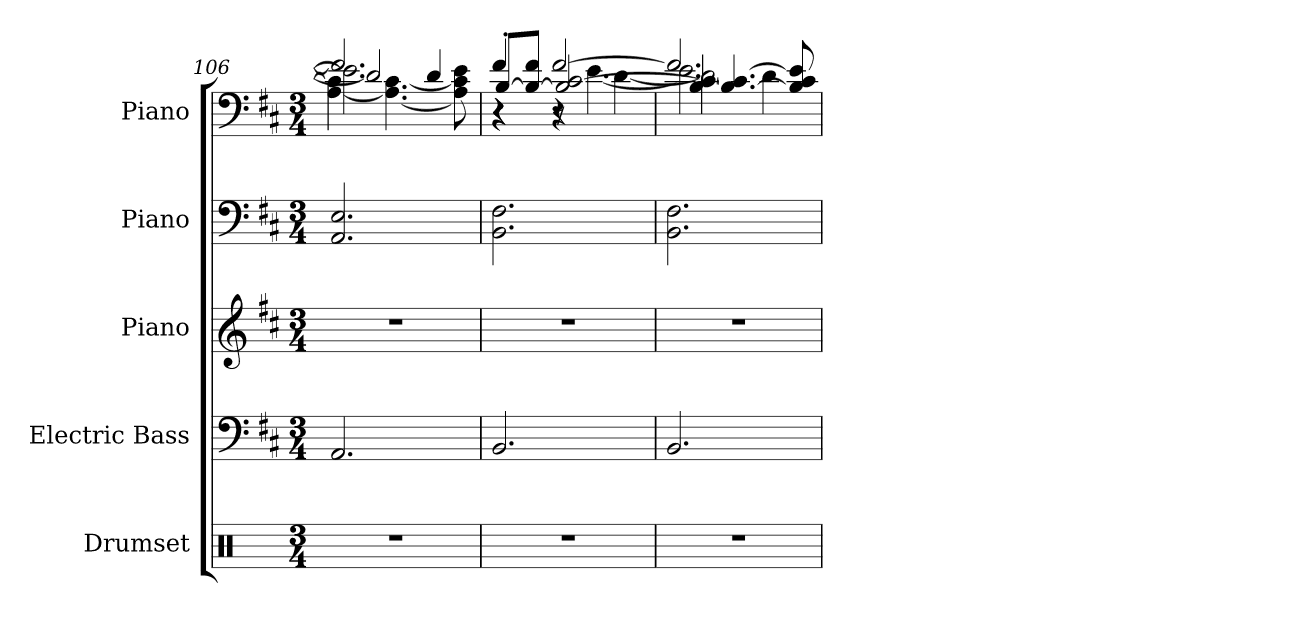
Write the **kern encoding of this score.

**kern	**kern	**kern	**kern	**kern
*part5	*part4	*part3	*part2	*part1
*staff5	*staff4	*staff3	*staff2	*staff1
*I"Drumset	*I"Electric Bass	*I"Piano	*I"Piano	*I"Piano
*I'D. Set	*I'El. B.	*I'Pno.	*I'Pno.	*I'Pno.
!!LO:PB:g=z
*clefX	*clefF4	*clefG2	*clefF4	*clefF4
*	*ITrd7c12	*	*	*
*k[]	*k[f#c#]	*k[f#c#]	*k[f#c#]	*k[f#c#]
*M3/4	*M3/4	*M3/4	*M3/4	*M3/4
=106	=106	=106	=106	=106
*	*	*	*	*^
*	*	*	*	*	*^
*	*	*	*	*	*	*^
2.r	2.AAA/	2.r	2.AA/ 2.E/	2.f#/]	2.e\]	2d/]	[4A\ 4c#\]
.	.	.	.	.	.	.	4.A\_ [4.c#\
.	.	.	.	.	.	4d/	.
.	.	.	.	.	.	.	8A\] 8c#\] 8e\
=107	=107	=107	=107	=107	=107	=107	=107
2.r	2.BBB/	2.r	2.BB\ 2.F#\	4f#'/	4r	[8B/L	4r
.	.	.	.	.	.	8B/_ 8f#/J	.
.	.	.	.	[2f#/	8r	2B/] [2c#/	4r
.	.	.	.	.	[4.e\	.	.
.	.	.	.	.	.	.	[4d\
=108	=108	=108	=108	=108	=108	=108	=108
2.r	2.BBB/	2.r	2.BB\ 2.F#\	2.f#/]	2.e\]	[4B/ 4c#/]	2d\]
.	.	.	.	.	.	4.B/_ [4.c#/	.
.	.	.	.	.	.	.	4d\
.	.	.	.	.	.	8B/] 8c#/] 8e/	.
*	*	*	*	*v	*v	*v	*v
=	=	=	=	=
*-	*-	*-	*-	*-
